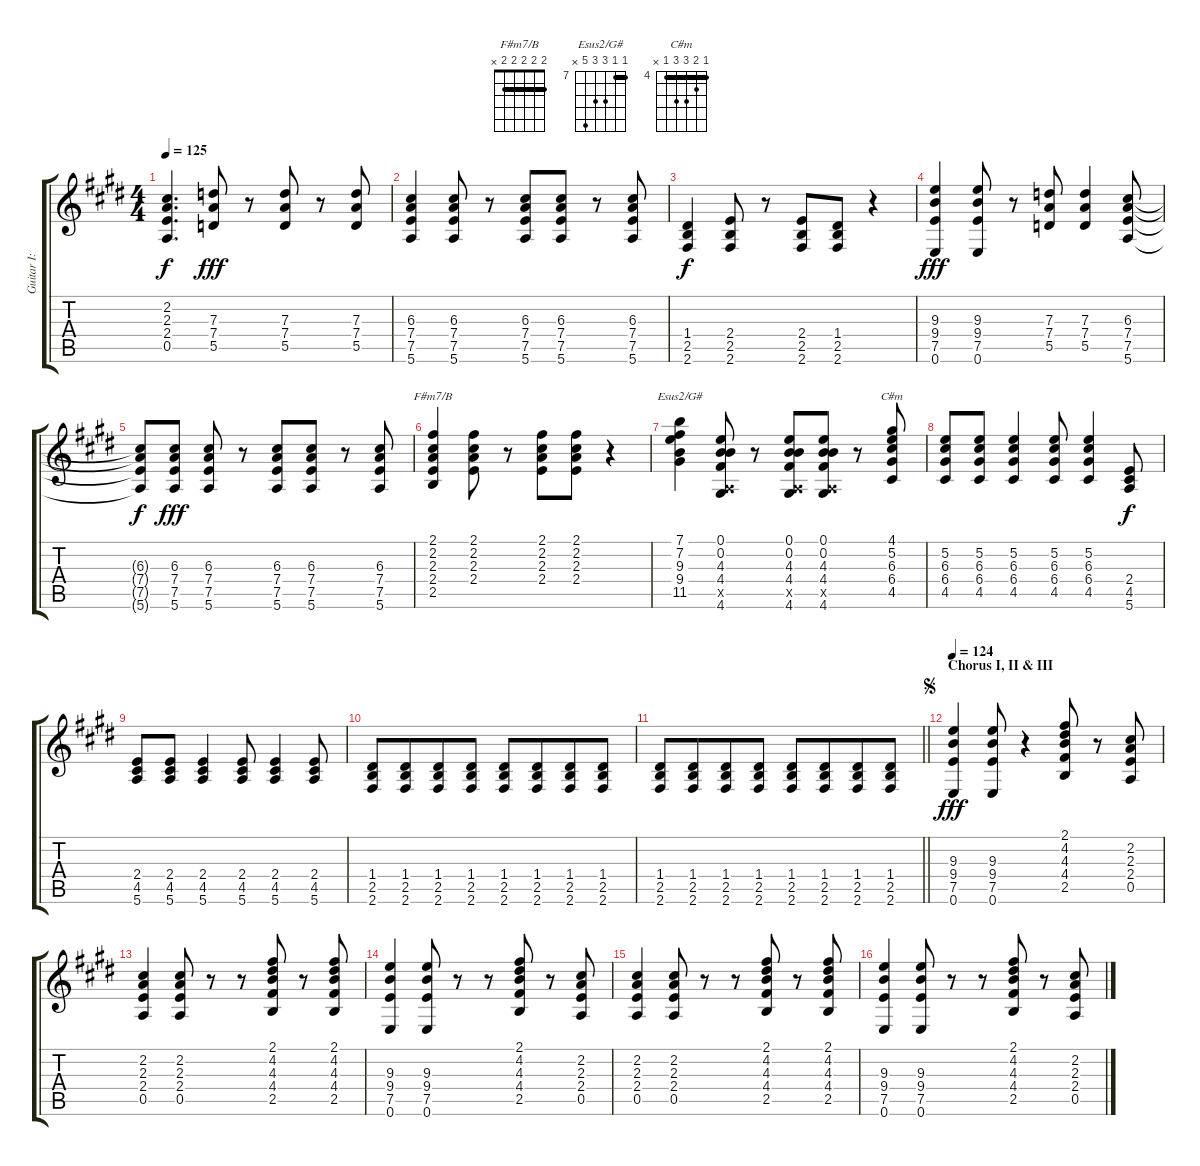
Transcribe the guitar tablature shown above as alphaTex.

\track ("Guitar I: Rik" "Guitar I: ") {instrument distortionguitar}
\staff {score tabs}
\tuning (E4 B3 G3 D3 A2 E2) {hide}
\chord ("F#m7/B" 2 2 2 2 2 x) {barre 2}
\chord ("Esus2/G#" 7 7 9 9 11 x) {firstfret 7 barre 7}
\chord ("C#m" 4 5 6 6 4 x) {firstfret 4 barre 4}
\ts (4 4)
\tempo 125
\clef g2
\ks e
(2.2{t} 2.3{t} 2.4{t} 0.5{t}).4{d dy f} (7.3 7.4 5.5).8{dy fff} r.8 (7.3 7.4 5.5).8 r.8 (7.3 7.4 5.5).8 |
(6.3 7.4 7.5 5.6).4 (6.3 7.4 7.5 5.6).8 r.8 (6.3 7.4 7.5 5.6).8 (6.3 7.4 7.5 5.6).8 r.8 (6.3 7.4 7.5 5.6).8 |
(1.4 2.5 2.6).4{dy f} (2.4 2.5 2.6).8 r.8 (2.4 2.5 2.6).8 (1.4 2.5 2.6).8 r.4 |
(9.3 9.4 7.5 0.6).4{dy fff} (9.3 9.4 7.5 0.6).8 r.8 (7.3 7.4 5.5).8 (7.3 7.4 5.5).4 (6.3 7.4 7.5 5.6).8 |
(6.3{t} 7.4{t} 7.5{t} 5.6{t}).8{dy f} (6.3 7.4 7.5 5.6).8{dy fff} (6.3 7.4 7.5 5.6).8 r.8 (6.3 7.4 7.5 5.6).8 (6.3 7.4 7.5 5.6).8 r.8 (6.3 7.4 7.5 5.6).8 |
(2.1 2.2 2.3 2.4 2.5).4{ch "F#m7/B"} (2.1 2.2 2.3 2.4).8 r.8 (2.1 2.2 2.3 2.4).8 (2.1 2.2 2.3 2.4).8 r.4 |
(7.1 7.2 9.3 9.4 11.5).4{ch "Esus2/G#"} (0.1 0.2 4.3 4.4 0.5{x} 4.6).8 r.8 (0.1 0.2 4.3 4.4 0.5{x} 4.6).8 (0.1 0.2 4.3 4.4 0.5{x} 4.6).8 r.8 (4.1 5.2 6.3 6.4 4.5).8{ch "C#m"} |
(5.2 6.3 6.4 4.5).8 (5.2 6.3 6.4 4.5).8 (5.2 6.3 6.4 4.5).4 (5.2 6.3 6.4 4.5).8 (5.2 6.3 6.4 4.5).4 (2.4 4.5 5.6).8{dy f} |
(2.4 4.5 5.6).8 (2.4 4.5 5.6).8 (2.4 4.5 5.6).4 (2.4 4.5 5.6).8 (2.4 4.5 5.6).4 (2.4 4.5 5.6).8 |
(1.4 2.5 2.6).8 (1.4 2.5 2.6).8{beam merge} (1.4 2.5 2.6).8 (1.4 2.5 2.6).8 (1.4 2.5 2.6).8 (1.4 2.5 2.6).8{beam merge} (1.4 2.5 2.6).8 (1.4 2.5 2.6).8 |
\barLineRight lightlight
(1.4 2.5 2.6).8 (1.4 2.5 2.6).8{beam merge} (1.4 2.5 2.6).8 (1.4 2.5 2.6).8 (1.4 2.5 2.6).8 (1.4 2.5 2.6).8{beam merge} (1.4 2.5 2.6).8 (1.4 2.5 2.6).8 |
\section ("" "Chorus I, II & III")
\jump segno
\tempo 124
(9.3 9.4 7.5 0.6).4{dy fff volume 12 instrument distortionguitar} (9.3 9.4 7.5 0.6).8 r.4 (2.1 4.2 4.3 4.4 2.5).8 r.8 (2.2 2.3 2.4 0.5).8 |
(2.2 2.3 2.4 0.5).4 (2.2 2.3 2.4 0.5).8 r.8 r.8 (2.1 4.2 4.3 4.4 2.5).8 r.8 (2.1 4.2 4.3 4.4 2.5).8 |
(9.3 9.4 7.5 0.6).4 (9.3 9.4 7.5 0.6).8 r.8 r.8 (2.1 4.2 4.3 4.4 2.5).8 r.8 (2.2 2.3 2.4 0.5).8 |
(2.2 2.3 2.4 0.5).4 (2.2 2.3 2.4 0.5).8 r.8 r.8 (2.1 4.2 4.3 4.4 2.5).8 r.8 (2.1 4.2 4.3 4.4 2.5).8 |
(9.3 9.4 7.5 0.6).4 (9.3 9.4 7.5 0.6).8 r.8 r.8 (2.1 4.2 4.3 4.4 2.5).8 r.8 (2.2 2.3 2.4 0.5).8
